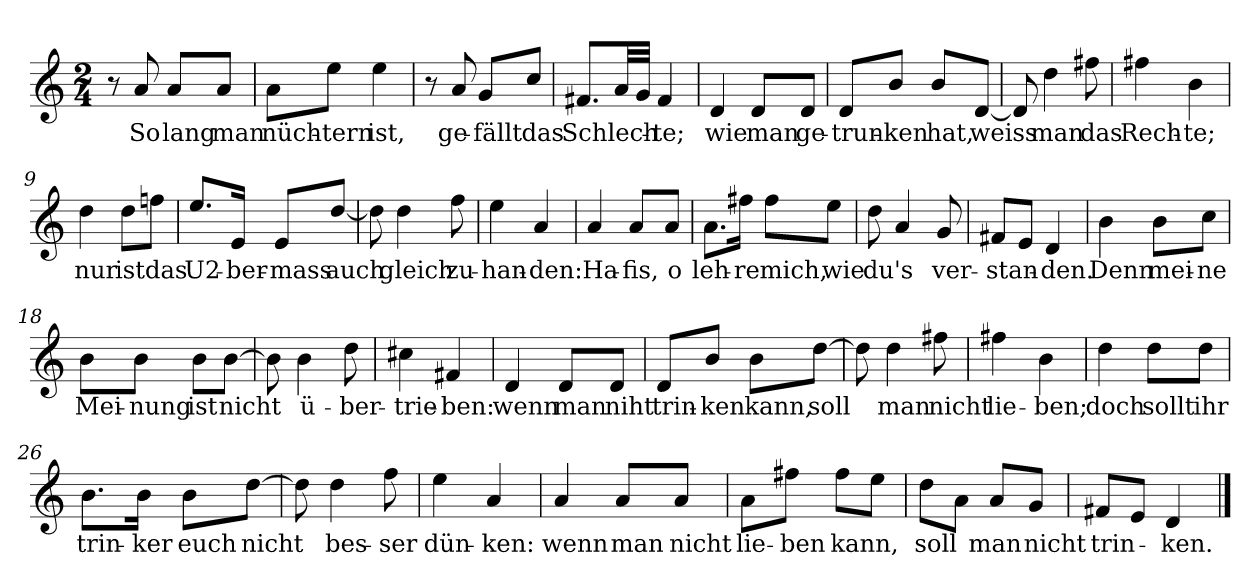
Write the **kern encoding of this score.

**kern	**text
*part1	*part1
*staff1	*staff1
*clefG2	*
*k[]	*
*M2/4	*
=1	=1
8r	.
!	!LO:LY:b
8a/	So
!	!LO:LY:b
8a/L	lang
!	!LO:LY:b
8a/J	man
=2	=2
!	!LO:LY:b
8a\L	nüch-
!	!LO:LY:b
8ee\J	-tern
!	!LO:LY:b
4ee\	ist,
=3	=3
8r	.
!	!LO:LY:b
8a/	ge-
!	!LO:LY:b
8g/L	-fällt
!	!LO:LY:b
8cc/J	das
=4	=4
!	!LO:LY:b
8.f#X/L	Schlech-
32a/LL	.
32g/JJJ	.
!	!LO:LY:b
4f#/	-te;
=5	=5
!	!LO:LY:b
4d/	wie
!	!LO:LY:b
8d/L	man
!	!LO:LY:b
8d/J	ge-
=6	=6
!	!LO:LY:b
8d/L	-trun-
!	!LO:LY:b
8b/J	-ken
!	!LO:LY:b
8b/L	hat,
!	!LO:LY:b
[8d/J	weiss
=7	=7
8d/]	.
!	!LO:LY:b
4dd\	man
!	!LO:LY:b
8ff#X\	das
=8	=8
!	!LO:LY:b
4ff#X\	Rech-
!	!LO:LY:b
4b\	-te;
!!LO:LB:g=z
=9	=9
!	!LO:LY:b
4dd\	nur
!	!LO:LY:b
8dd\L	ist
!	!LO:LY:b
8ffn\J	das
=10	=10
!	!LO:LY:b
8.ee/L	U2-
!	!LO:LY:b
16e/Jk	-ber-
!	!LO:LY:b
8e/L	-mass
!	!LO:LY:b
[8dd/J	auch
=11	=11
8dd\]	.
!	!LO:LY:b
4dd\	gleich
!	!LO:LY:b
8ff\	zu-
=12	=12
!	!LO:LY:b
4ee\	-han-
!	!LO:LY:b
4a/	-den:
=13	=13
!	!LO:LY:b
4a/	Ha-
!	!LO:LY:b
8a/L	-fis,
!	!LO:LY:b
8a/J	o
=14	=14
!	!LO:LY:b
8.a\L	leh-
!	!LO:LY:b
16ff#X\Jk	-re
!	!LO:LY:b
8ff#\L	mich,
!	!LO:LY:b
8ee\J	wie
=15	=15
!	!LO:LY:b
8dd\	du's
4a/	.
!	!LO:LY:b
8g/	ver-
=16	=16
!	!LO:LY:b
8f#X/L	-stan-
8e/J	.
!	!LO:LY:b
4d/	-den.
=17	=17
!	!LO:LY:b
4b\	Denn
!	!LO:LY:b
8b\L	mei-
!	!LO:LY:b
8cc\J	-ne
!!LO:LB:g=z
=18	=18
!	!LO:LY:b
8b\L	Mei-
!	!LO:LY:b
8b\J	-nung
!	!LO:LY:b
8b\L	ist
!	!LO:LY:b
[8b\J	nicht
=19	=19
8b\]	.
!	!LO:LY:b
4b\	ü-
!	!LO:LY:b
8dd\	-ber-
=20	=20
!	!LO:LY:b
4cc#X\	-trie-
!	!LO:LY:b
4f#X/	-ben:
=21	=21
!	!LO:LY:b
4d/	wenn
!	!LO:LY:b
8d/L	man
!	!LO:LY:b
8d/J	niht
=22	=22
!	!LO:LY:b
8d/L	trin-
!	!LO:LY:b
8b/J	-ken
!	!LO:LY:b
8b\L	kann,
!	!LO:LY:b
[8dd\J	soll
=23	=23
8dd\]	.
!	!LO:LY:b
4dd\	man
!	!LO:LY:b
8ff#X\	nicht
=24	=24
!	!LO:LY:b
4ff#X\	lie-
!	!LO:LY:b
4b\	-ben;
=25	=25
!	!LO:LY:b
4dd\	doch
!	!LO:LY:b
8dd\L	sollt
!	!LO:LY:b
8dd\J	ihr
!!LO:LB:g=z
=26	=26
!	!LO:LY:b
8.b\L	trin-
!	!LO:LY:b
16b\Jk	-ker
!	!LO:LY:b
8b\L	euch
!	!LO:LY:b
[8dd\J	nicht
=27	=27
8dd\]	.
!	!LO:LY:b
4dd\	bes-
!	!LO:LY:b
8ff\	-ser
=28	=28
!	!LO:LY:b
4ee\	dün-
!	!LO:LY:b
4a/	-ken:
=29	=29
!	!LO:LY:b
4a/	wenn
!	!LO:LY:b
8a/L	man
!	!LO:LY:b
8a/J	nicht
=30	=30
!	!LO:LY:b
8a\L	lie-
!	!LO:LY:b
8ff#X\J	-ben
!	!LO:LY:b
8ff#\L	kann,
8ee\J	.
=31	=31
!	!LO:LY:b
8dd\L	soll
8a\J	.
!	!LO:LY:b
8a/L	man
!	!LO:LY:b
8g/J	nicht
=32	=32
!	!LO:LY:b
8f#X/L	trin-
8e/J	.
!	!LO:LY:b
4d/	-ken.
==	==
*-	*-
